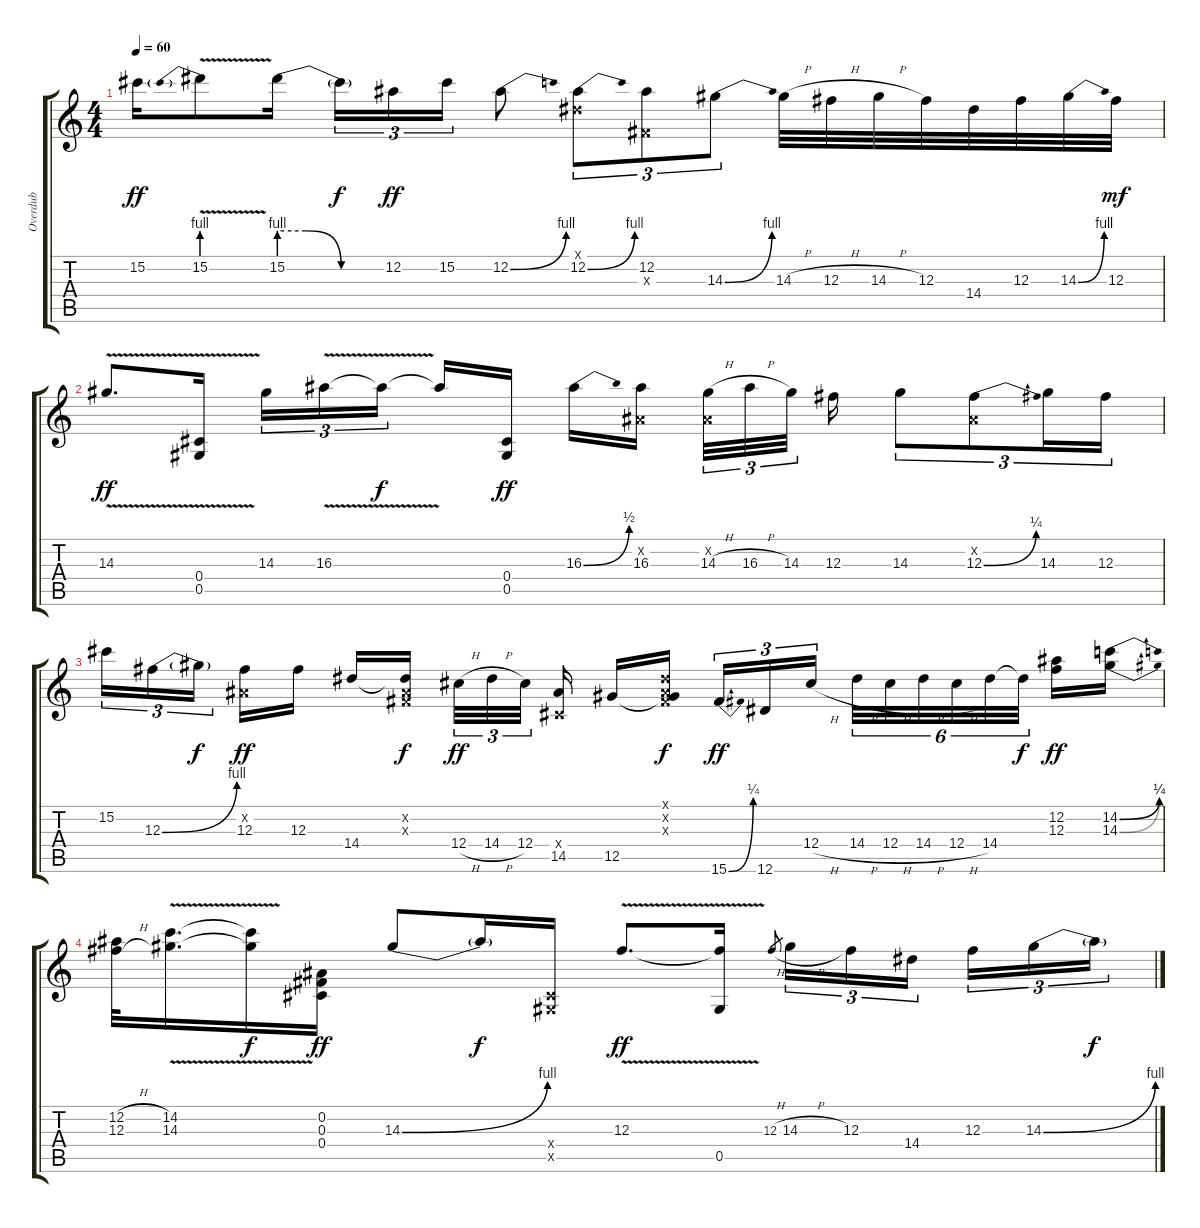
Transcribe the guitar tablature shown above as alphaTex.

\track ("Overdub" "Overdub") {instrument electricguitarjazz}
\staff {score tabs}
\tuning (Eb4 Bb3 Gb3 Db3 Ab2 Eb2) {hide}
\ts (4 4)
\tempo 60
\clef g2
\ks c
15.2.16{dy ff} 15.2{be (prebend 0 4 60 4) v}.8 15.2{be (custom 0 4 15 4 35 0 60 0)}.16 15.2{t}.16{tu (3 2) dy f} 12.2.16{tu (3 2) dy ff} 15.2.16{tu (3 2)} 12.2{be (bend 0 0 60 4)}.8 (0.1{x} 12.2{be (bend 0 0 60 4)}).8{tu (3 2)} (12.2 0.3{x}).8{tu (3 2)} 14.3{be (bend 0 0 60 4)}.8{tu (3 2)} 14.3{h}.32 12.3{h}.32 14.3{h}.32 12.3.32 14.4.32 12.3.32 14.3{be (bend 0 0 60 4)}.32 12.3.32{dy mf} |
14.3{v}.8{d dy ff} (0.4{v} 0.5{v}).16 14.3.16{tu (3 2)} 16.3{v}.16{tu (3 2)} 16.3{t}.16{tu (3 2) dy f} 16.3{t}.16 (0.4 0.5).16{dy ff} 16.3{be (bend 0 0 60 2)}.16 (0.2{x} 16.3).16 (0.2{x} 14.3{h}).32{tu (3 2)} 16.3{h}.32{tu (3 2)} 14.3.32{tu (3 2)} 12.3.16 14.3.8{tu (3 2)} (0.2{x} 12.3{be (bend 0 0 60 1)}).8{tu (3 2)} 14.3.16{tu (3 2)} 12.3.16{tu (3 2)} |
15.2.16{tu (3 2)} 12.3{be (bend 0 0 60 4)}.16{tu (3 2)} 12.3{t}.16{tu (3 2) dy f} (0.2{x} 12.3).16{dy ff} 12.3.16 14.4.16 (0.2{x} 0.3{x} 14.4{t}).16{dy f} 12.4{h}.32{tu (3 2) dy ff} 14.4{h}.32{tu (3 2)} 12.4.32{tu (3 2)} (0.4{x} 14.5).16 12.5.16 (0.1{x} 0.2{x} 0.3{x} 12.5{t}).16{dy f} 15.6{be (bend 0 0 60 1)}.16{tu (3 2) dy ff} 12.6.16{tu (3 2)} 12.4{h}.16{tu (3 2)} 14.4{h}.32{tu (6 4)} 12.4{h}.32{tu (6 4)} 14.4{h}.32{tu (6 4)} 12.4{h}.32{tu (6 4)} 14.4.32{tu (6 4)} 14.4{t}.32{tu (6 4) dy f} (12.2 12.3).16{dy ff} (14.2{be (bend 0 0 60 1)} 14.3{be (bend 0 0 60 1)}).16 |
(12.2{h} 12.3{h}).32 (14.2{v} 14.3{v}).16{d} (14.2{t} 14.3{t}).16{dy f} (0.2 0.3 0.4).16{dy ff} 14.3{be (bend 0 0 60 4)}.8 14.3{t}.16{dy f} (0.4{x} 0.5{x}).16 12.3{v}.8{d dy ff} (12.3{t} 0.5).16 12.3{h}.8{gr} 14.3{h}.16{tu (3 2)} 12.3.16{tu (3 2)} 14.4.16{tu (3 2)} 12.3.16{tu (3 2)} 14.3{be (bend 0 0 60 4)}.16{tu (3 2)} 14.3{t}.16{tu (3 2) dy f}
